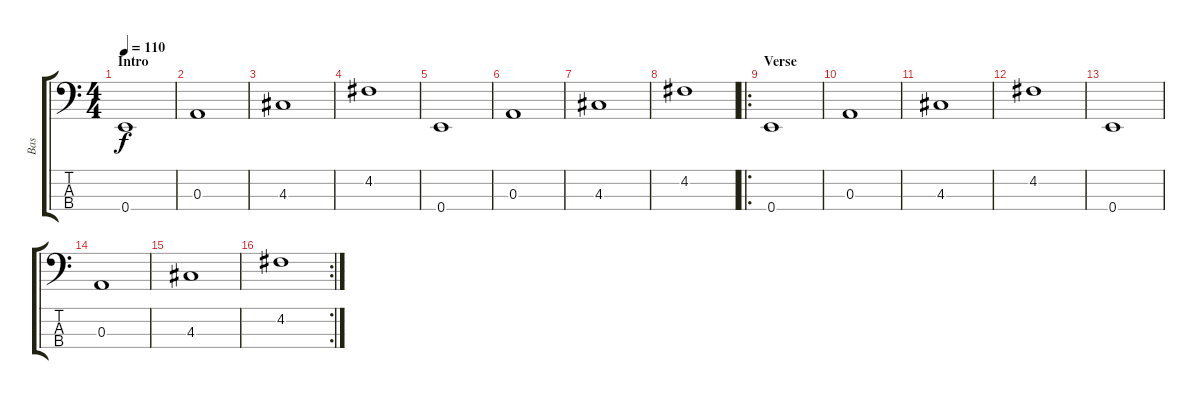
\track ("Bas" "Bas") {instrument electricbassfinger}
\staff {score tabs}
\tuning (G2 D2 A1 E1) {hide}
\ts (4 4)
\section ("" "Intro")
\tempo 110
\clef f4
\ks c
0.4.1{dy f instrument electricbassfinger} |
0.3.1 |
4.3.1 |
4.2.1 |
0.4.1{instrument electricbassfinger} |
0.3.1 |
4.3.1 |
4.2.1 |
\ro
\section ("" "Verse")
0.4.1{instrument electricbassfinger} |
0.3.1 |
4.3.1 |
4.2.1 |
0.4.1{instrument electricbassfinger} |
0.3.1 |
4.3.1 |
\rc 2
4.2.1
